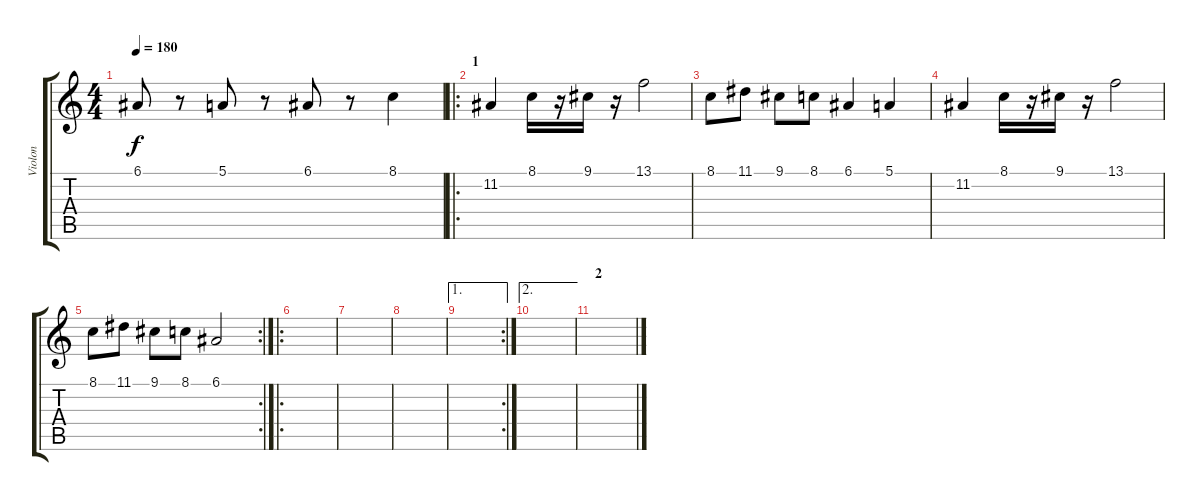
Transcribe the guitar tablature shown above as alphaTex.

\track ("Violon" "Violon") {instrument violin}
\staff {score tabs}
\tuning (E4 B3 G3 D3 A2 E2) {hide}
\ts (4 4)
\tempo 180
\clef g2
\ks c
6.1.8{dy f} r.8 5.1.8 r.8 6.1.8 r.8 8.1.4 |
\ro
\section ("" "1")
11.2.4 8.1.16 r.16 9.1.16 r.16 13.1.2 |
8.1.8 11.1.8 9.1.8 8.1.8 6.1.4 5.1.4 |
11.2.4 8.1.16 r.16 9.1.16 r.16 13.1.2 |
\rc 2
8.1.8 11.1.8 9.1.8 8.1.8 6.1.2 |
\ro
|
|
|
\ae 1
\rc 2
|
\ae 2
|
\section ("" "2")
